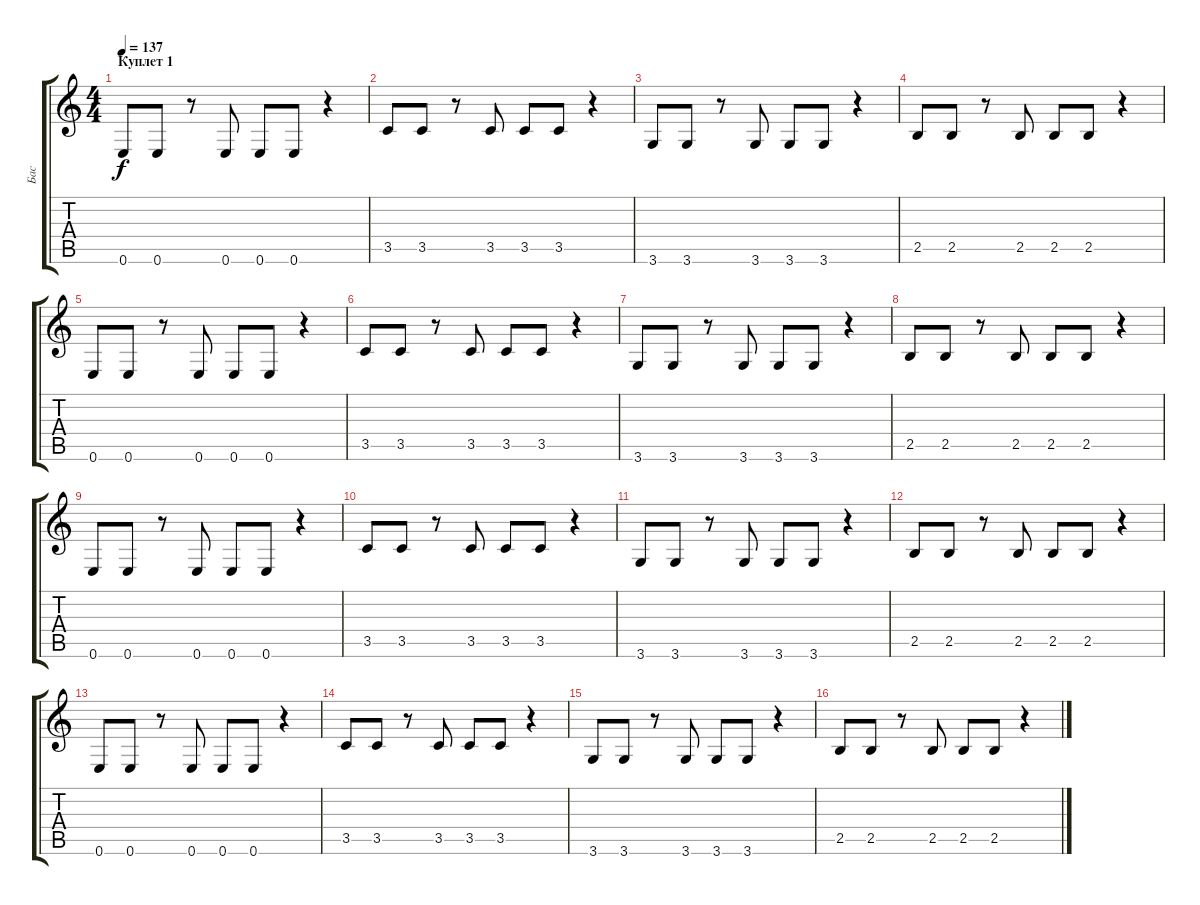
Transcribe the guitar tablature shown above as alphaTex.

\track ("Бас" "Бас") {instrument electricbassfinger}
\staff {score tabs}
\tuning (E4 B3 G3 D3 A2 E2) {hide}
\ts (4 4)
\section ("" "Куплет 1")
\tempo 137
\clef g2
\ks c
0.6.8{dy f instrument electricbassfinger} 0.6.8 r.8 0.6.8 0.6.8 0.6.8 r.4 |
3.5.8 3.5.8 r.8 3.5.8 3.5.8 3.5.8 r.4 |
3.6.8 3.6.8 r.8 3.6.8 3.6.8 3.6.8 r.4 |
2.5.8 2.5.8 r.8 2.5.8 2.5.8 2.5.8 r.4 |
0.6.8 0.6.8 r.8 0.6.8 0.6.8 0.6.8 r.4 |
3.5.8 3.5.8 r.8 3.5.8 3.5.8 3.5.8 r.4 |
3.6.8 3.6.8 r.8 3.6.8 3.6.8 3.6.8 r.4 |
2.5.8 2.5.8 r.8 2.5.8 2.5.8 2.5.8 r.4 |
0.6.8 0.6.8 r.8 0.6.8 0.6.8 0.6.8 r.4 |
3.5.8 3.5.8 r.8 3.5.8 3.5.8 3.5.8 r.4 |
3.6.8 3.6.8 r.8 3.6.8 3.6.8 3.6.8 r.4 |
2.5.8 2.5.8 r.8 2.5.8 2.5.8 2.5.8 r.4 |
0.6.8 0.6.8 r.8 0.6.8 0.6.8 0.6.8 r.4 |
3.5.8 3.5.8 r.8 3.5.8 3.5.8 3.5.8 r.4 |
3.6.8 3.6.8 r.8 3.6.8 3.6.8 3.6.8 r.4 |
2.5.8 2.5.8 r.8 2.5.8 2.5.8 2.5.8 r.4
